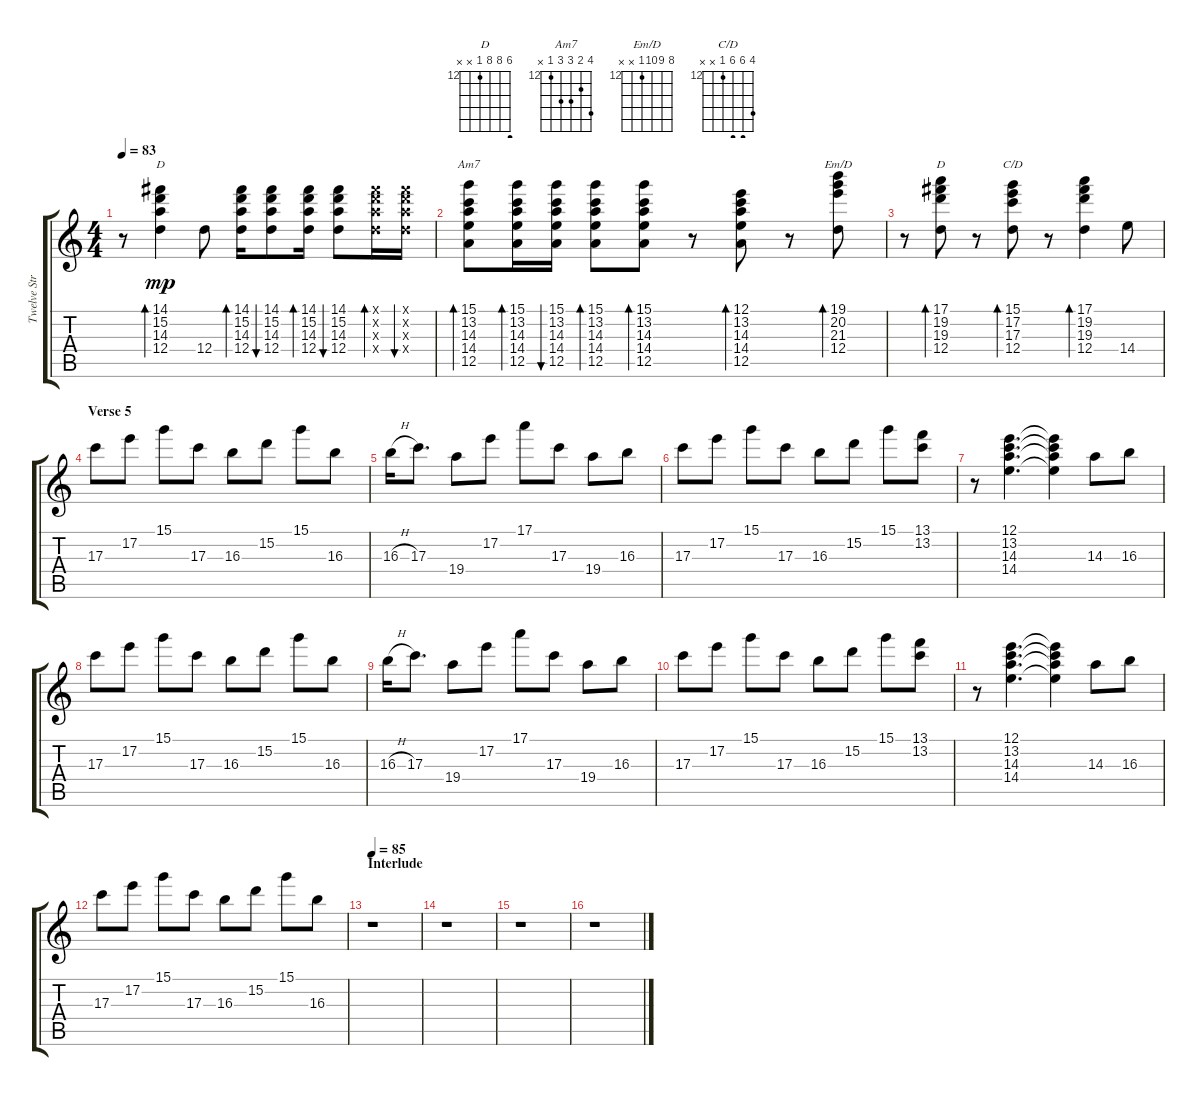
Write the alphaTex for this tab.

\track ("Twelve String Effect" "Twelve Str") {instrument acousticguitarsteel}
\staff {score tabs}
\tuning (E4 B3 G3 D3 A2 E2) {hide}
\chord ("D" 14 15 14 12 x x) {firstfret 12}
\chord ("Am7" 15 13 14 14 12 x) {firstfret 12}
\chord ("Em/D" 19 20 21 12 x x) {firstfret 12}
\chord ("D" 17 19 19 12 x x) {firstfret 12}
\chord ("C/D" 15 17 17 12 x x) {firstfret 12}
\ts (4 4)
\tempo 83
\clef g2
\ks c
r.8{dy mp} (14.1 15.2 14.3 12.4).4{bd 30 ch "D"} 12.4.8 (14.1 15.2 14.3 12.4).16{bd 30} (14.1 15.2 14.3 12.4).8{bu 30} (14.1 15.2 14.3 12.4).16{bd 30} (14.1 15.2 14.3 12.4).8{bu 30} (14.1{x} 15.2{x} 14.3{x} 12.4{x}).16{bd 30} (14.1{x} 15.2{x} 14.3{x} 12.4{x}).16{bu 30} |
(15.1 13.2 14.3 14.4 12.5).8{bd 30 ch "Am7"} (15.1 13.2 14.3 14.4 12.5).16{bd 30} (15.1 13.2 14.3 14.4 12.5).16{bu 30} (15.1 13.2 14.3 14.4 12.5).8{bd 30} (15.1 13.2 14.3 14.4 12.5).8{bd 30} r.8 (12.1 13.2 14.3 14.4 12.5).8{bd 30} r.8 (19.1 20.2 21.3 12.4).8{bd 30 ch "Em/D"} |
r.8 (17.1 19.2 19.3 12.4).8{bd 30 ch "D"} r.8 (15.1 17.2 17.3 12.4).8{bd 30 ch "C/D"} r.8 (17.1 19.2 19.3 12.4).4{bd 30} 14.4.8 |
\section ("" "Verse 5")
17.3.8 17.2.8 15.1.8 17.3.8 16.3.8 15.2.8 15.1.8 16.3.8 |
16.3{h}.16 17.3.8{d} 19.4.8 17.2.8 17.1.8 17.3.8 19.4.8 16.3.8 |
17.3.8 17.2.8 15.1.8 17.3.8 16.3.8 15.2.8 15.1.8 (13.1 13.2).8 |
r.8 (12.1 13.2 14.3 14.4).4{d} (12.1{t} 13.2{t} 14.3{t} 14.4{t}).4 14.3.8 16.3.8 |
17.3.8 17.2.8 15.1.8 17.3.8 16.3.8 15.2.8 15.1.8 16.3.8 |
16.3{h}.16 17.3.8{d} 19.4.8 17.2.8 17.1.8 17.3.8 19.4.8 16.3.8 |
17.3.8 17.2.8 15.1.8 17.3.8 16.3.8 15.2.8 15.1.8 (13.1 13.2).8 |
r.8 (12.1 13.2 14.3 14.4).4{d} (12.1{t} 13.2{t} 14.3{t} 14.4{t}).4 14.3.8 16.3.8 |
17.3.8 17.2.8 15.1.8 17.3.8 16.3.8 15.2.8 15.1.8 16.3.8 |
\section ("" "Interlude")
\tempo 85
r.1 |
r.1 |
r.1 |
r.1
